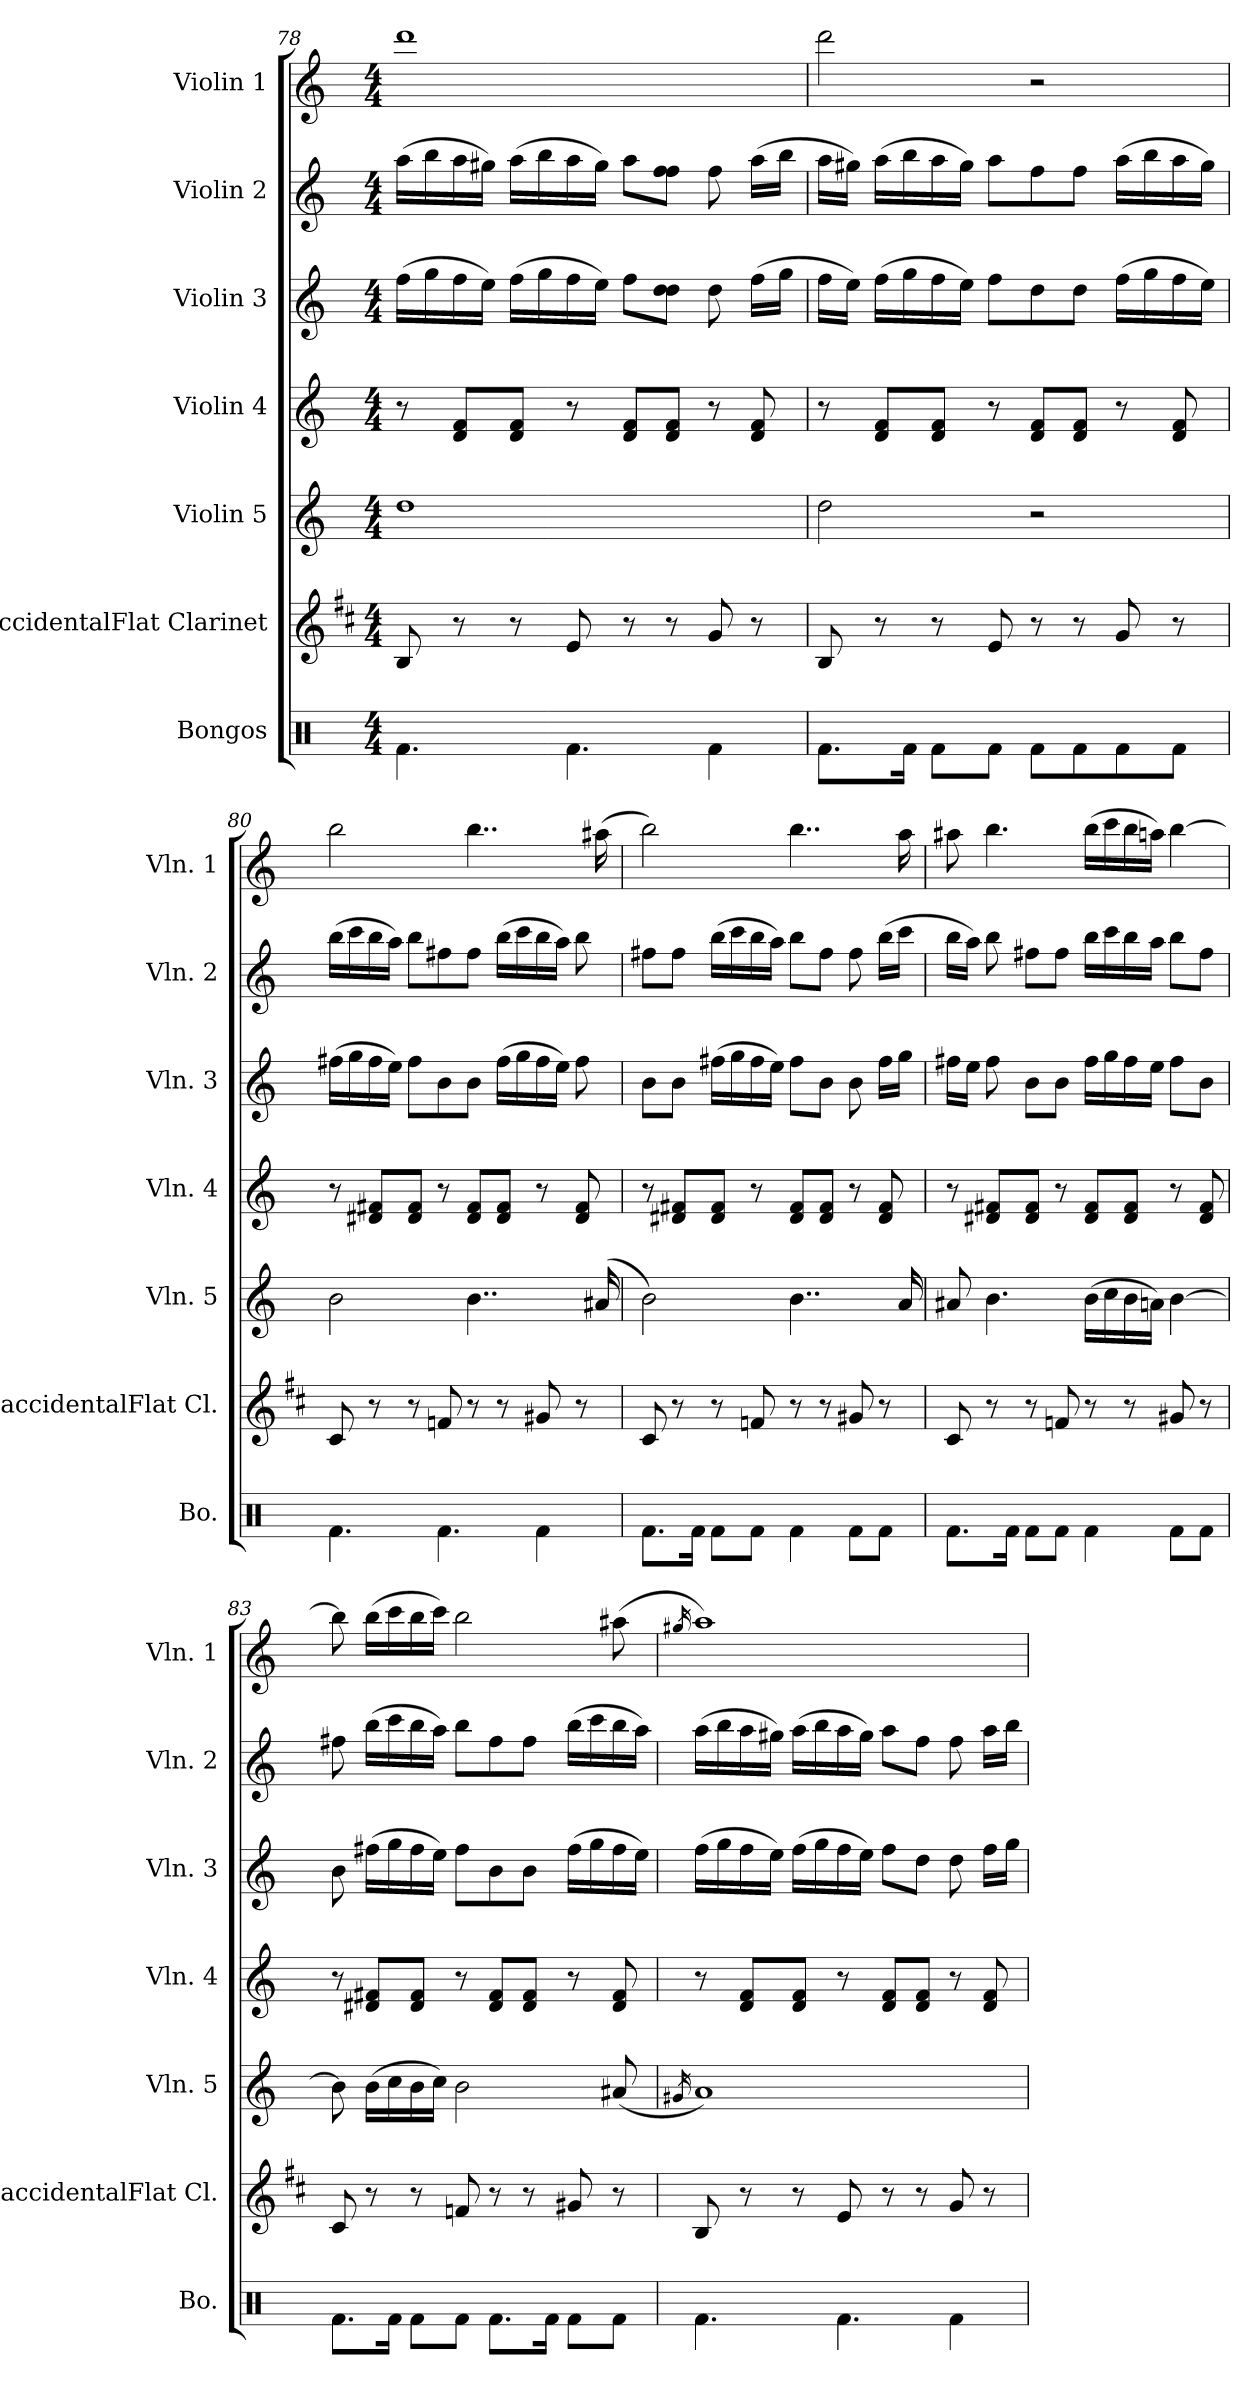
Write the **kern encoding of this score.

**kern	**kern	**kern	**kern	**kern	**kern	**kern
*part7	*part6	*part5	*part4	*part3	*part2	*part1
*staff7	*staff6	*staff5	*staff4	*staff3	*staff2	*staff1
*I"Bongos	*I"BaccidentalFlat Clarinet	*I"Violin 5	*I"Violin 4	*I"Violin 3	*I"Violin 2	*I"Violin 1
*I'Bo.	*I'BaccidentalFlat Cl.	*I'Vln. 5	*I'Vln. 4	*I'Vln. 3	*I'Vln. 2	*I'Vln. 1
*clefX	*clefG2	*clefG2	*clefG2	*clefG2	*clefG2	*clefG2
*	*ITrd1c2	*	*	*	*	*
*k[]	*k[]	*k[]	*k[]	*k[]	*k[]	*k[]
*M4/4	*M4/4	*M4/4	*M4/4	*M4/4	*M4/4	*M4/4
=78	=78	=78	=78	=78	=78	=78
4.Rf\	8A/	1dd	8r	(16ff\LL	(16aa\LL	1ddd
.	.	.	.	16gg\	16bb\	.
.	8r	.	8d/ 8f/L	16ff\	16aa\	.
.	.	.	.	16ee\JJ)	16gg#X\JJ)	.
.	8r	.	8d/ 8f/J	(16ff\LL	(16aa\LL	.
.	.	.	.	16gg\	16bb\	.
4.Rf\	8d/	.	8r	16ff\	16aa\	.
.	.	.	.	16ee\JJ)	16gg#\JJ)	.
.	8r	.	8d/ 8f/L	8ff\L	8aa\L	.
.	8r	.	8d/ 8f/J	8dd\ 8dd\J	8ff\ 8ff\J	.
4Rf\	8f/	.	8r	8dd\	8ff\	.
.	8r	.	8d/ 8f/	(16ff\LL	(16aa\LL	.
.	.	.	.	16gg\JJ	16bb\JJ	.
=79	=79	=79	=79	=79	=79	=79
8.Rf\L	8A/	2dd\	8r	16ff\LL	16aa\LL	2ddd\
.	.	.	.	16ee\JJ)	16gg#X\JJ)	.
.	8r	.	8d/ 8f/L	(16ff\LL	(16aa\LL	.
16Rf\Jk	.	.	.	16gg\	16bb\	.
8Rf\L	8r	.	8d/ 8f/J	16ff\	16aa\	.
.	.	.	.	16ee\JJ)	16gg#\JJ)	.
8Rf\J	8d/	.	8r	8ff\L	8aa\L	.
8Rf\L	8r	2r	8d/ 8f/L	8dd\	8ff\	2r
8Rf\	8r	.	8d/ 8f/J	8dd\J	8ff\J	.
8Rf\	8f/	.	8r	(16ff\LL	(16aa\LL	.
.	.	.	.	16gg\	16bb\	.
8Rf\J	8r	.	8d/ 8f/	16ff\	16aa\	.
.	.	.	.	16ee\JJ)	16gg#\JJ)	.
!!LO:LB:g=z
=80	=80	=80	=80	=80	=80	=80
4.Rf\	8B/	2b\	8r	(16ff#X\LL	(16bb\LL	2bb\
.	.	.	.	16gg\	16ccc\	.
.	8r	.	8d#X/ 8f#X/L	16ff#\	16bb\	.
.	.	.	.	16ee\JJ)	16aa\JJ)	.
.	8r	.	8d#/ 8f#/J	8ff#\L	8bb\L	.
4.Rf\	8e-X/	.	8r	8b\	8ff#X\	.
.	8r	4..b\	8d#/ 8f#/L	8b\J	8ff#\J	4..bb\
.	8r	.	8d#/ 8f#/J	(16ff#\LL	(16bb\LL	.
.	.	.	.	16gg\	16ccc\	.
4Rf\	8f#X/	.	8r	16ff#\	16bb\	.
.	.	.	.	16ee\JJ)	16aa\JJ)	.
.	8r	.	8d#/ 8f#/	8ff#\	8bb\	.
.	.	(16a#X/	.	.	.	(16aa#X\
=81	=81	=81	=81	=81	=81	=81
8.Rf\L	8B/	2b\)	8r	8b\L	8ff#X\L	2bb\)
.	8r	.	8d#X/ 8f#X/L	8b\J	8ff#\J	.
16Rf\Jk	.	.	.	.	.	.
8Rf\L	8r	.	8d#/ 8f#/J	(16ff#X\LL	(16bb\LL	.
.	.	.	.	16gg\	16ccc\	.
8Rf\J	8e-X/	.	8r	16ff#\	16bb\	.
.	.	.	.	16ee\JJ)	16aa\JJ)	.
4Rf\	8r	4..b\	8d#/ 8f#/L	8ff#\L	8bb\L	4..bb\
.	8r	.	8d#/ 8f#/J	8b\J	8ff#\J	.
8Rf\L	8f#X/	.	8r	8b\	8ff#\	.
8Rf\J	8r	.	8d#/ 8f#/	16ff#\LL	(16bb\LL	.
.	.	16a/	.	16gg\JJ	16ccc\JJ	16aa\
=82	=82	=82	=82	=82	=82	=82
8.Rf\L	8B/	8a#X/	8r	16ff#X\LL	16bb\LL	8aa#X\
.	.	.	.	16ee\JJ	16aa\JJ)	.
.	8r	4.b\	8d#X/ 8f#X/L	8ff#\	8bb\	4.bb\
16Rf\Jk	.	.	.	.	.	.
8Rf\L	8r	.	8d#/ 8f#/J	8b\L	8ff#X\L	.
8Rf\J	8e-X/	.	8r	8b\J	8ff#\J	.
4Rf\	8r	(16b\LL	8d#/ 8f#/L	16ff#\LL	16bb\LL	(16bb\LL
.	.	16cc\	.	16gg\	16ccc\	16ccc\
.	8r	16b\	8d#/ 8f#/J	16ff#\	16bb\	16bb\
.	.	16an\JJ)	.	16ee\JJ	16aa\JJ	16aan\JJ)
8Rf\L	8f#X/	[4b\	8r	8ff#\L	8bb\L	[4bb\
8Rf\J	8r	.	8d#/ 8f#/	8b\J	8ff#\J	.
!!LO:PB:g=z
=83	=83	=83	=83	=83	=83	=83
8.Rf\L	8B/	8b\]	8r	8b\	8ff#X\	8bb\]
.	8r	(16b\LL	8d#X/ 8f#X/L	(16ff#X\LL	(16bb\LL	(16bb\LL
16Rf\Jk	.	16cc\	.	16gg\	16ccc\	16ccc\
8Rf\L	8r	16b\	8d#/ 8f#/J	16ff#\	16bb\	16bb\
.	.	16cc\JJ)	.	16ee\JJ)	16aa\JJ)	16ccc\JJ)
8Rf\J	8e-X/	2b\	8r	8ff#\L	8bb\L	2bb\
8.Rf\L	8r	.	8d#/ 8f#/L	8b\	8ff#\	.
.	8r	.	8d#/ 8f#/J	8b\J	8ff#\J	.
16Rf\Jk	.	.	.	.	.	.
8Rf\L	8f#X/	.	8r	(16ff#\LL	(16bb\LL	.
.	.	.	.	16gg\	16ccc\	.
8Rf\J	8r	(8a#X/	8d#/ 8f#/	16ff#\	16bb\	(8aa#X\
.	.	.	.	16ee\JJ)	16aa\JJ)	.
=84	=84	=84	=84	=84	=84	=84
.	.	16qg#X/	.	.	.	16qgg#X/
4.Rf\	8A/	1a)	8r	(16ff\LL	(16aa\LL	1aa)
.	.	.	.	16gg\	16bb\	.
.	8r	.	8d/ 8f/L	16ff\	16aa\	.
.	.	.	.	16ee\JJ)	16gg#X\JJ)	.
.	8r	.	8d/ 8f/J	(16ff\LL	(16aa\LL	.
.	.	.	.	16gg\	16bb\	.
4.Rf\	8d/	.	8r	16ff\	16aa\	.
.	.	.	.	16ee\JJ)	16gg#\JJ)	.
.	8r	.	8d/ 8f/L	8ff\L	8aa\L	.
.	8r	.	8d/ 8f/J	8dd\J	8ff\J	.
4Rf\	8f/	.	8r	8dd\	8ff\	.
.	8r	.	8d/ 8f/	16ff\LL	16aa\LL	.
.	.	.	.	16gg\JJ	16bb\JJ	.
=	=	=	=	=	=	=
*-	*-	*-	*-	*-	*-	*-
